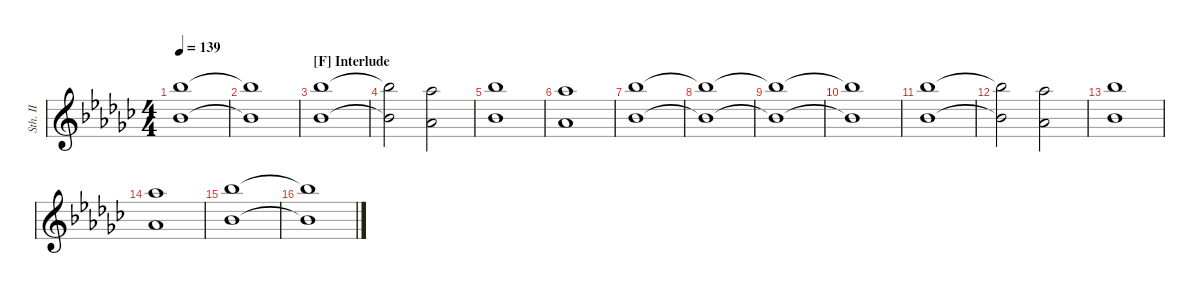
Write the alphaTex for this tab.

\defaultSystemsLayout 4
\hideDynamics
\bracketExtendMode groupsimilarinstruments
\otherSystemsTrackNameOrientation horizontal
\track ("Synthesizer II" "Sth. II") {multiBarRest instrument synthstrings1}
\staff {score}
\tuning (E4 B3 G3 D3 A2 E2)
\ts (4 4)
\tempo 139
\clef g2
\ks gb
(18.1{t acc b} 15.3{t acc b}).1{dy mf beam Down} |
(18.1{t acc b} 15.3{t acc b}).1{beam Down} |
\section ("F" "Interlude")
(15.3{acc b} 18.1{acc b}).1{beam Down} |
(18.1{t acc b} 15.3{t acc b}).2{beam Down} (13.3{acc b} 16.1{acc b}).2{beam Down} |
(15.3{acc b} 18.1{acc b}).1{beam Down} |
(13.3{acc b} 16.1{acc b}).1{beam Down} |
(15.3{acc b} 18.1{acc b}).1{beam Down} |
(18.1{t acc b} 15.3{t acc b}).1{beam Down} |
(18.1{t acc b} 15.3{t acc b}).1{beam Down} |
(18.1{t acc b} 15.3{t acc b}).1{beam Down} |
(15.3{acc b} 18.1{acc b}).1{beam Down} |
(18.1{t acc b} 15.3{t acc b}).2{beam Down} (13.3{acc b} 16.1{acc b}).2{beam Down} |
(15.3{acc b} 18.1{acc b}).1{beam Down} |
(13.3{acc b} 16.1{acc b}).1{beam Down} |
(15.3{acc b} 18.1{acc b}).1{beam Down} |
(18.1{t acc b} 15.3{t acc b}).1{beam Down}
